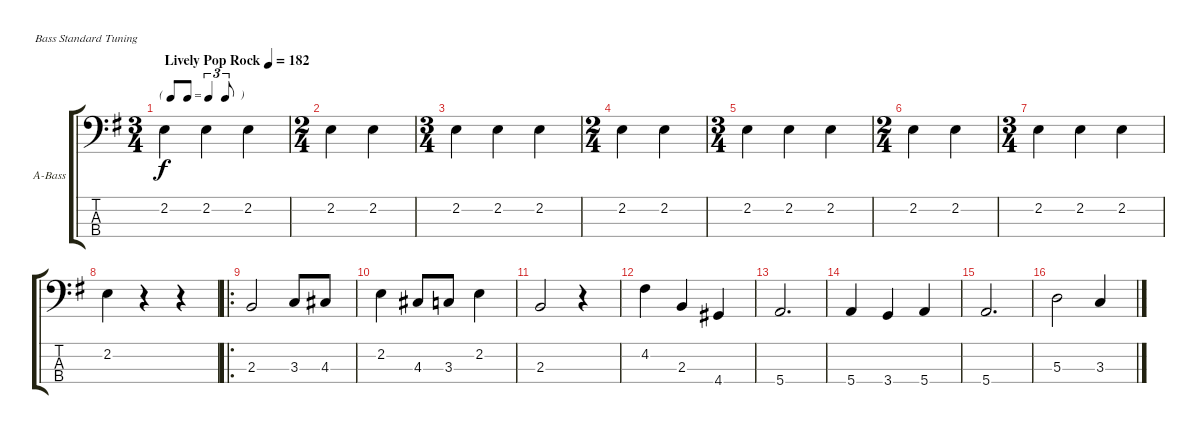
\bracketExtendMode groupsimilarinstruments
\firstSystemTrackNameOrientation horizontal
\otherSystemsTrackNameOrientation horizontal
\track ("Ron" "A-Bass") {instrument acousticbass}
\staff {score tabs}
\tuning (G2 D2 A1 E1)
\ts (3 4)
\beaming (8 2 2 2)
\tf triplet8th
\tempo (182 "Lively Pop Rock")
\clef f4
\ks g
2.2.4{dy f instrument acousticbass} 2.2.4 2.2.4 |
\ts (2 4)
\beaming (8 2 2)
2.2.4 2.2.4 |
\ts (3 4)
\beaming (8 2 2 2)
2.2.4 2.2.4 2.2.4 |
\ts (2 4)
\beaming (8 2 2)
2.2.4 2.2.4 |
\ts (3 4)
\beaming (8 2 2 2)
2.2.4 2.2.4 2.2.4 |
\ts (2 4)
\beaming (8 2 2)
2.2.4 2.2.4 |
\ts (3 4)
\beaming (8 2 2 2)
2.2.4 2.2.4 2.2.4 |
2.2.4 r.4 r.4 |
\ro
\ks eminor
2.3.2 3.3.8 4.3.8 |
2.2.4 4.3.8 3.3.8 2.2.4 |
2.3.2 r.4 |
4.2.4 2.3.4 4.4.4 |
\ks g
5.4.2{d} |
5.4.4 3.4.4 5.4.4 |
\ks eminor
5.4.2{d} |
5.3.2 3.3.4
